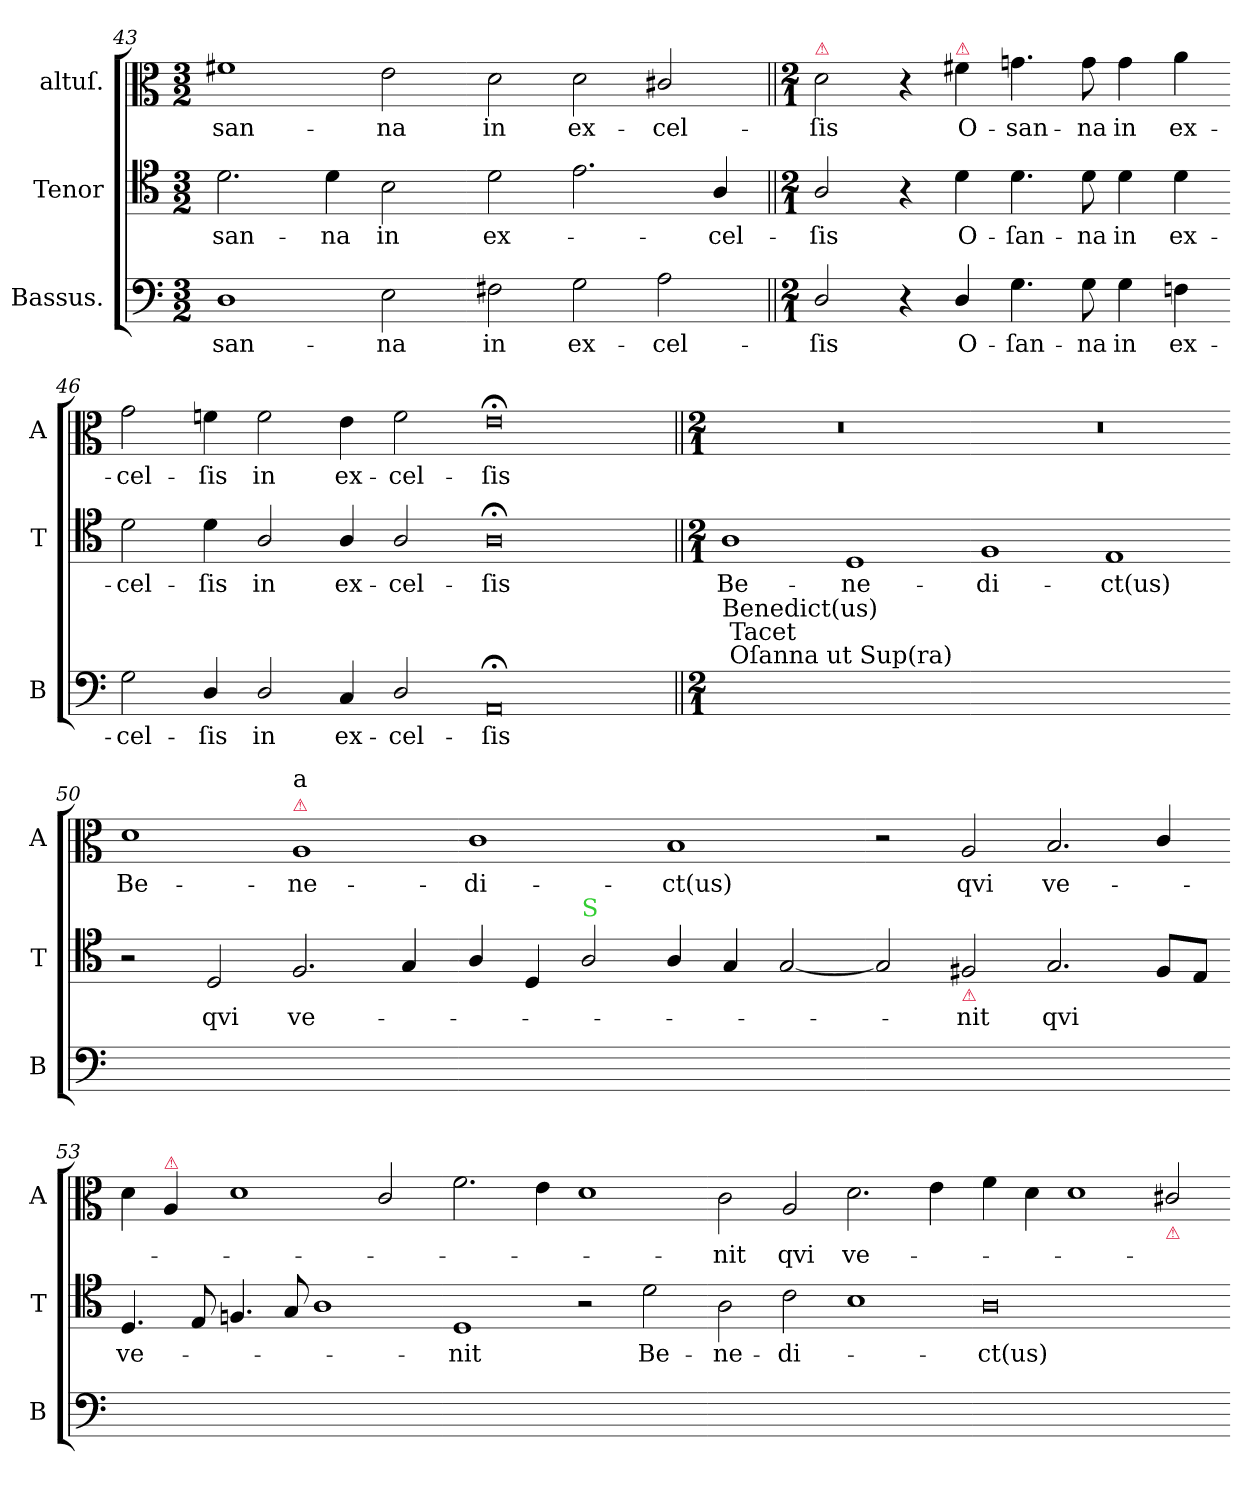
**kern	**text	**kern	**text	**kern	**text
*part3	*part3	*part2	*part2	*part1	*part1
*staff3	*staff3	*staff2	*staff2	*staff1	*staff1
*I"Bassus.	*	*I"Tenor	*	*I"altuſ.	*
*I'B	*	*I'T	*	*I'A	*
*clefF4	*	*clefC4	*	*clefC3	*
*k[]	*	*k[]	*	*k[]	*
*M3/2	*	*M3/2	*	*M3/2	*
=43	=43	=43	=43	=43	=43
!	!LO:LY:i	!	!LO:LY:i	!	!LO:LY:i
1D	-san-	2.d\	-san-	1f#X	-san-
!	!	!	!LO:LY:i	!	!
.	.	4d\	-na	.	.
!	!LO:LY:i	!	!LO:LY:i	!	!LO:LY:i
2E\	-na	2B\	in	2e\	-na
=44-	=44-	=44-	=44-	=44-	=44-
!	!LO:LY:i	!	!LO:LY:i	!	!LO:LY:i
2F#X\	in	2d\	ex-	2d\	in
!	!LO:LY:i	!	!	!	!LO:LY:i
2G\	ex-	2.e\	.	2d\	ex-
!	!LO:LY:i	!	!	!	!LO:LY:i
2A\	-cel-	.	.	2c#/	-cel-
!	!	!	!LO:LY:i	!	!
.	.	4A/	-cel-	.	.
=45||	=45||	=45||	=45||	=45||	=45||
*M2/1	*	*M2/1	*	*M2/1	*
!	!	!	!	!LO:TX:a:color=crimson:t=⚠	!
!	!LO:LY:i	!	!LO:LY:i	!	!LO:LY:i
2D/	-ſis	2A/	-ſis	2d\	-ſis
4r	.	4r	.	4r	.
!	!	!	!	!LO:TX:a:color=crimson:t=⚠	!
!	!	!	!	!	!LO:LY:i
4D/	O-	4d\	O-	4f#X\	O-
!	!	!	!	!	!LO:LY:i
4.G\	-ſan-	4.d\	-ſan-	4.gn\	-san-
!	!	!	!	!	!LO:LY:i
8G\	-na	8d\	-na	8g\	-na
!	!	!	!	!	!LO:LY:i
4G\	in	4d\	in	4g\	in
!	!	!	!	!	!LO:LY:i
4Fn\	ex-	4d\	ex-	4a\	ex-
=46-	=46-	=46-	=46-	=46-	=46-
!	!	!	!	!	!LO:LY:i
2G\	-cel-	2d\	-cel-	2g\	-cel-
!	!	!	!	!	!LO:LY:i
4D/	-ſis	4d\	-ſis	4fn\	-ſis
2D/	in	2A/	in	2f\	in
4C/	ex-	4A/	ex-	4e\	ex-
2D/	-cel-	2A/	-cel-	2f\	-cel-
=47-	=47-	=47-	=47-	=47-	=47-
0AA;<;	-ſis	0A;<;	-ſis	0e;<;	-ſis
=48||	=48||	=48||	=48||	=48||	=48||
*M2/1	*	*M2/1	*	*M2/1	*
!LO:TX:a:t=Benedict(us)\n Tacet\n Oſanna ut Sup(ra)	!	!	!	!	!
0ryy	.	1A	Be-	0r	.
.	.	1D	-ne-	.	.
=49-	=49-	=49-	=49-	=49-	=49-
0ryy	.	1F	-di-	0r	.
.	.	1E	-ct(us)	.	.
=50-	=50-	=50-	=50-	=50-	=50-
0ryy	.	2r	.	1d	Be-
.	.	2D/	qvi	.	.
!	!	!	!	!LO:TX:a:color=crimson:t=⚠	!
!	!	!	!	!LO:TX:a:t=a	!
.	.	2.F/	ve-	1A	-ne-
.	.	4G/	.	.	.
=51-	=51-	=51-	=51-	=51-	=51-
0ryy	.	4A/	.	1c	-di-
.	.	4D/	.	.	.
!	!	!LO:TX:a:color=limegreen:t=S	!	!	!
.	.	2A/	.	.	.
.	.	4A/	.	1B	-ct(us)
.	.	4G/	.	.	.
.	.	[2G/	.	.	.
=52-	=52-	=52-	=52-	=52-	=52-
0ryy	.	2G/]	.	2r	.
!	!	!LO:TX:b:color=crimson:t=⚠	!	!	!
.	.	2F#X/	-nit	2A/	qvi
.	.	2.G/	qvi	2.B/	ve-
.	.	8F#/L	.	4c/	.
.	.	8E/J	.	.	.
=53-	=53-	=53-	=53-	=53-	=53-
0ryy	.	4.D/	ve-	4d\	.
!	!	!	!	!LO:TX:a:color=crimson:t=⚠	!
.	.	.	.	4A/	.
.	.	8E/	.	.	.
.	.	4.Fn/	.	1d	.
.	.	8G/	.	.	.
.	.	1A	.	.	.
.	.	.	.	2c/	.
=54-	=54-	=54-	=54-	=54-	=54-
0ryy	.	1D	-nit	2.f\	.
.	.	.	.	4e\	.
.	.	2r	.	1d	.
.	.	2d\	Be-	.	.
=55-	=55-	=55-	=55-	=55-	=55-
0ryy	.	2A\	-ne-	2c\	-nit
!	!	!	!	!	!LO:LY:i
.	.	2c\	-di-	2A/	qvi
!	!	!	!	!	!LO:LY:i
.	.	1B	.	2.d\	ve-
.	.	.	.	4e\	.
=56-	=56-	=56-	=56-	=56-	=56-
0ryy	.	0A	-ct(us)	4f\	.
.	.	.	.	4d\	.
.	.	.	.	1d	.
!	!	!	!	!LO:TX:b:color=crimson:t=⚠	!
.	.	.	.	2c#X/	.
=-	=-	=-	=-	=-	=-
*-	*-	*-	*-	*-	*-
